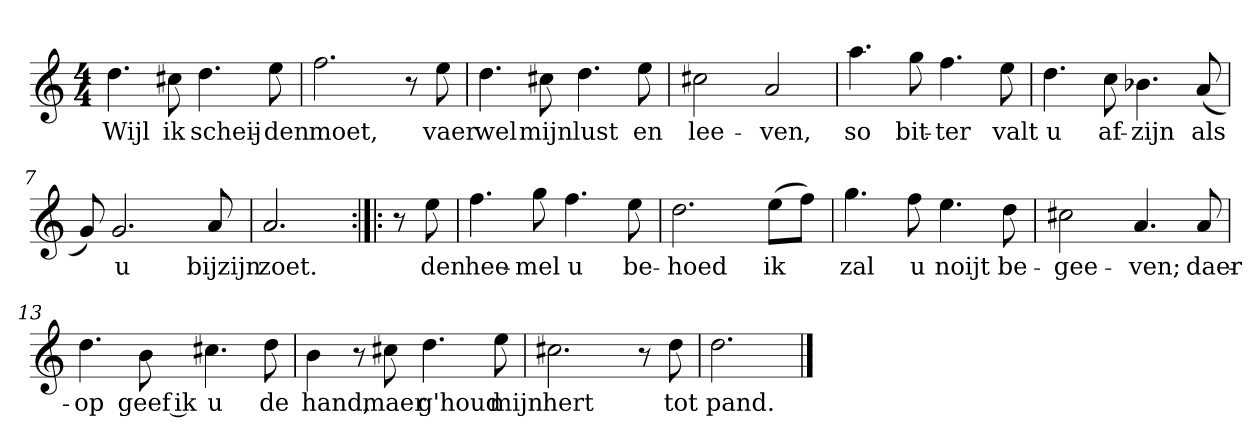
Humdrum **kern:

**kern	**text
*part1	*part1
*staff1	*staff1
*clefG2	*
*k[]	*
*D:dor	*
*M4/4	*
*MM120	*
=1	=1
4.dd	Wijl
8cc#X	ik
4.dd	scheij-
8ee	-den
=2	=2
2.ff	moet,
8r	.
8ee	vaer
=3	=3
4.dd	wel
8cc#X	mijn
4.dd	lust
8ee	en
=4	=4
2cc#X	lee-
2a	-ven,
=5	=5
4.aa	so
8gg	bit-
4.ff	-ter
8ee	valt
=6	=6
4.dd	u
8cc	af-
4.b-X	-zijn
(8a	als
=7	=7
8g)	.
2.g	u
8a	bijzijn
=8	=8
2.a	zoet.
=:|!|:	=:|!|:
8r	.
8ee	den
=9	=9
4.ff	hee-
8gg	-mel
4.ff	u
8ee	be-
=10	=10
2.dd	-hoed
(8ee\L	ik
8ff\J)	.
=11	=11
4.gg	zal
8ff	u
4.ee	noijt
8dd	be-
=12	=12
2cc#X	-gee-
4.a	-ven;
8a	daer-
=13	=13
4.dd	-op
8b	geef ik
4.cc#X	u
8dd	de
=14	=14
4b	hand,
8r	.
8cc#X	maer
4.dd	g'houd
8ee	mijn
=15	=15
2.cc#X	hert
8r	.
8dd	tot
=16	=16
2.dd	pand.
==	==
*-	*-
